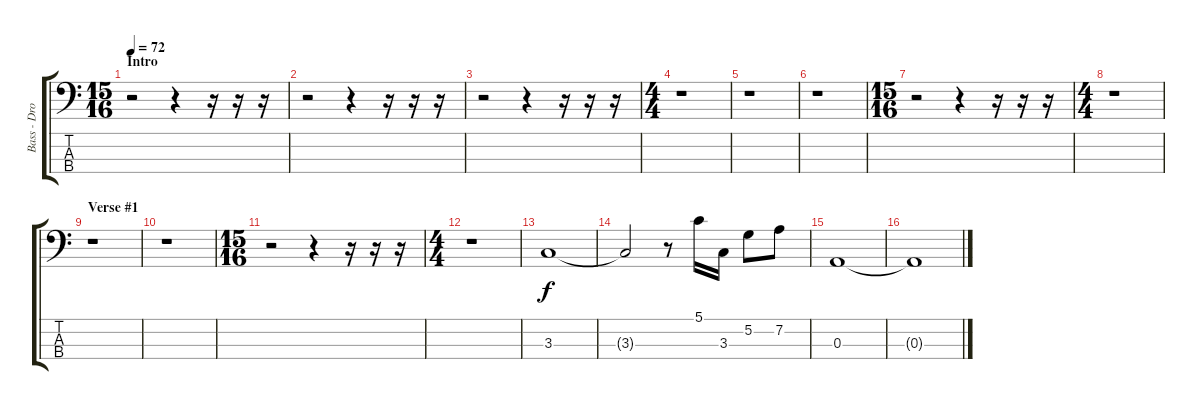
\track ("Bass - Dropped D" "Bass - Dro") {instrument electricbassfinger}
\staff {score tabs}
\tuning (G2 D2 A1 D1) {hide}
\ts (15 16)
\section ("" "Intro")
\tempo 72
\clef f4
\ks c
r.2{dy f instrument electricbassfinger} r.4 r.16 r.16 r.16 |
r.2 r.4 r.16 r.16 r.16 |
r.2 r.4 r.16 r.16 r.16 |
\ts (4 4)
r.1 |
r.1 |
r.1 |
\ts (15 16)
r.2 r.4 r.16 r.16 r.16 |
\ts (4 4)
r.1 |
\section ("" "Verse #1")
r.1 |
r.1 |
\ts (15 16)
r.2 r.4 r.16 r.16 r.16 |
\ts (4 4)
r.1 |
3.3.1 |
3.3{t}.2 r.8 5.1.16 3.3.16 5.2.8 7.2.8 |
0.3.1 |
0.3{t}.1
